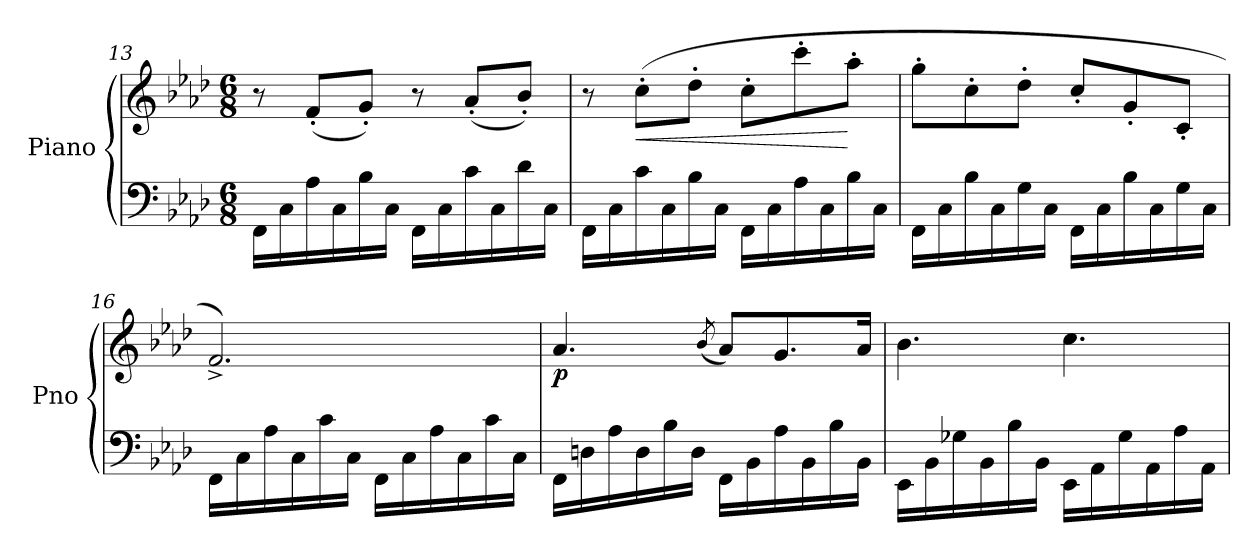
**kern	**kern	**dynam
*part1	*part1	*part1
*staff2	*staff1	*staff1/2
*I"Piano	*	*
*I'Pno	*	*
!!LO:LB:g=z
*clefF4	*clefG2	*
*k[b-e-a-d-]	*k[b-e-a-d-]	*
*M6/8	*M6/8	*
=13	=13	=13
16FF\LL	8r	.
16C\	.	.
16A-\	(<8f'/L	.
16C\	.	.
16B-\	8g'/J)	.
16C\JJ	.	.
16FF\LL	8r	.
16C\	.	.
16c\	(<8a-'/L	.
16C\	.	.
16d-\	8b-'/J)	.
16C\JJ	.	.
=14	=14	=14
16FF\LL	8r	.
16C\	.	.
!	!	!LO:HP:b
16c\	(>8cc'\L	<
16C\	.	.
16B-\	8dd-'\J	.
16C\JJ	.	.
16FF\LL	8cc'\L	.
16C\	.	.
16A-\	8ccc'\	.
16C\	.	.
16B-\	8aa-'\J	[
16C\JJ	.	.
=15	=15	=15
16FF\LL	8gg'\L	.
16C\	.	.
16B-\	8cc'\	.
16C\	.	.
16G\	8dd-'\J	.
16C\JJ	.	.
16FF\LL	8cc'/L	.
16C\	.	.
16B-\	8g'/	.
16C\	.	.
16G\	8c'/J	.
16C\JJ	.	.
=16	=16	=16
16FF\LL	2.f^/)	.
16C\	.	.
16A-\	.	.
16C\	.	.
16c\	.	.
16C\JJ	.	.
16FF\LL	.	.
16C\	.	.
16A-\	.	.
16C\	.	.
16c\	.	.
16C\JJ	.	.
!!LO:LB:g=z
=17	=17	=17
!	!	!LO:DY:b
16FF\LL	4.a-/	p
16Dn\	.	.
16A-\	.	.
16D\	.	.
16B-\	.	.
16D\JJ	.	.
.	(<8qb-/	.
16FF\LL	8a-/L)	.
16BB-\	.	.
16A-\	8.g/	.
16BB-\	.	.
16B-\	.	.
16BB-\JJ	16a-/Jk	.
=18	=18	=18
!	!	!LO:DY:b
16EE-\LL	4.b-\	other-dynamics
16BB-\	.	.
16G-X\	.	.
16BB-\	.	.
16B-\	.	.
16BB-\JJ	.	.
16EE-\LL	4.cc\	.
16AA-\	.	.
16G-\	.	.
16AA-\	.	.
16A-\	.	.
16AA-\JJ	.	.
=	=	=
*-	*-	*-
